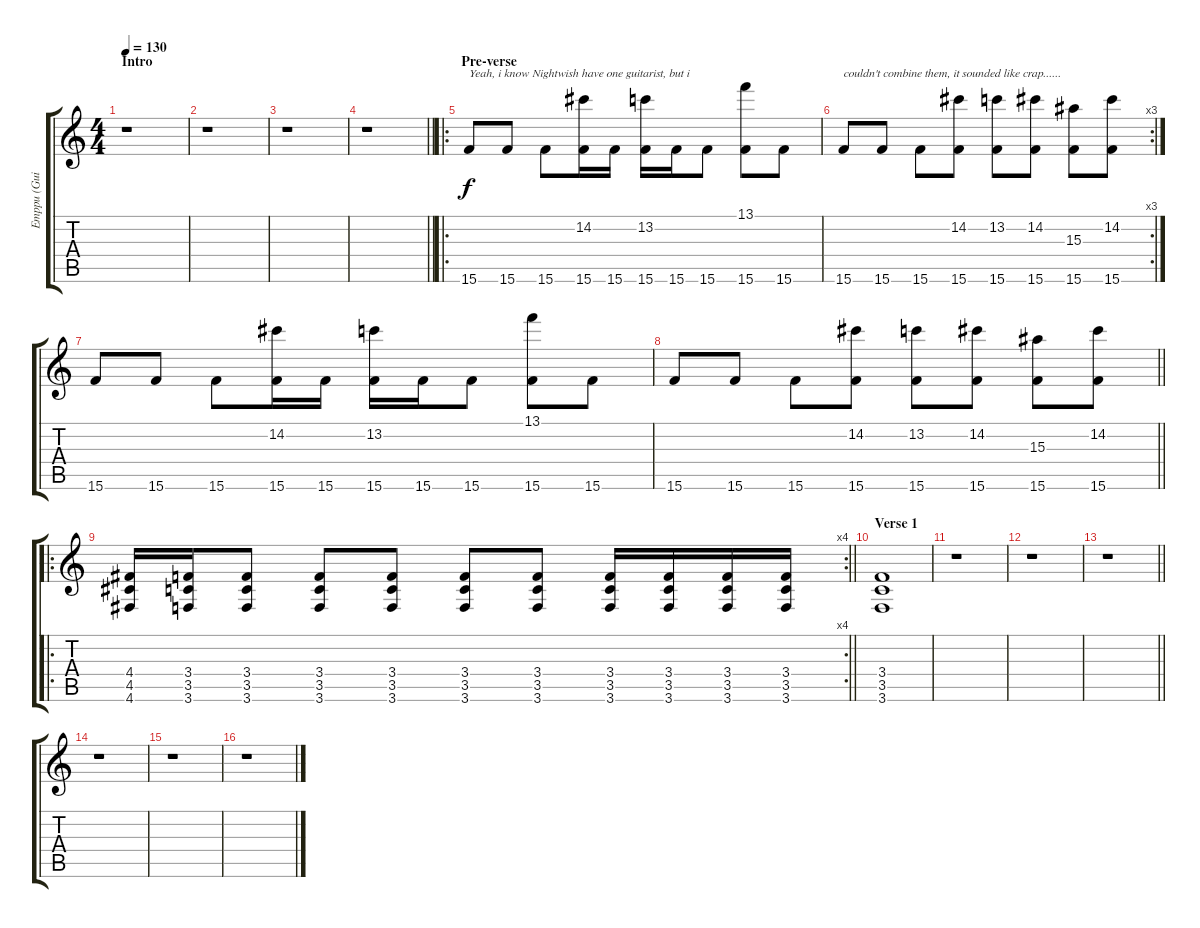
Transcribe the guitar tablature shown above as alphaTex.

\track ("Emppu (Guitar1)" "Emppu (Gui") {instrument overdrivenguitar}
\staff {score tabs}
\tuning (E4 B3 G3 D3 A2 D2) {hide}
\ts (4 4)
\section ("" "Intro")
\tempo 130
\clef g2
\ks c
r.1{dy f instrument overdrivenguitar} |
r.1 |
r.1 |
\barLineRight lightlight
r.1 |
\ro
\section ("" "Pre-verse")
15.6.8{txt "Yeah, i know Nightwish have one guitarist, but i "} 15.6.8 15.6.8 (14.2 15.6).16 15.6.16 (13.2 15.6).16 15.6.16 15.6.8 (13.1 15.6).8 15.6.8 |
\rc 3
15.6.8{txt "couldn't combine them, it sounded like crap......"} 15.6.8 15.6.8 (14.2 15.6).8 (13.2 15.6).8 (14.2 15.6).8 (15.3 15.6).8 (14.2 15.6).8 |
15.6.8 15.6.8 15.6.8 (14.2 15.6).16 15.6.16 (13.2 15.6).16 15.6.16 15.6.8 (13.1 15.6).8 15.6.8 |
\barLineRight lightlight
15.6.8 15.6.8 15.6.8 (14.2 15.6).8 (13.2 15.6).8 (14.2 15.6).8 (15.3 15.6).8 (14.2 15.6).8 |
\ro
\rc 4
\barLineRight lightlight
(4.4 4.5 4.6).16 (3.4 3.5 3.6).16 (3.4 3.5 3.6).8 (3.4 3.5 3.6).8 (3.4 3.5 3.6).8 (3.4 3.5 3.6).8 (3.4 3.5 3.6).8 (3.4 3.5 3.6).16 (3.4 3.5 3.6).16 (3.4 3.5 3.6).16 (3.4 3.5 3.6).16 |
\section ("" "Verse 1")
(3.4 3.5 3.6).1 |
r.1 |
r.1 |
\barLineRight lightlight
r.1 |
r.1 |
r.1 |
r.1
